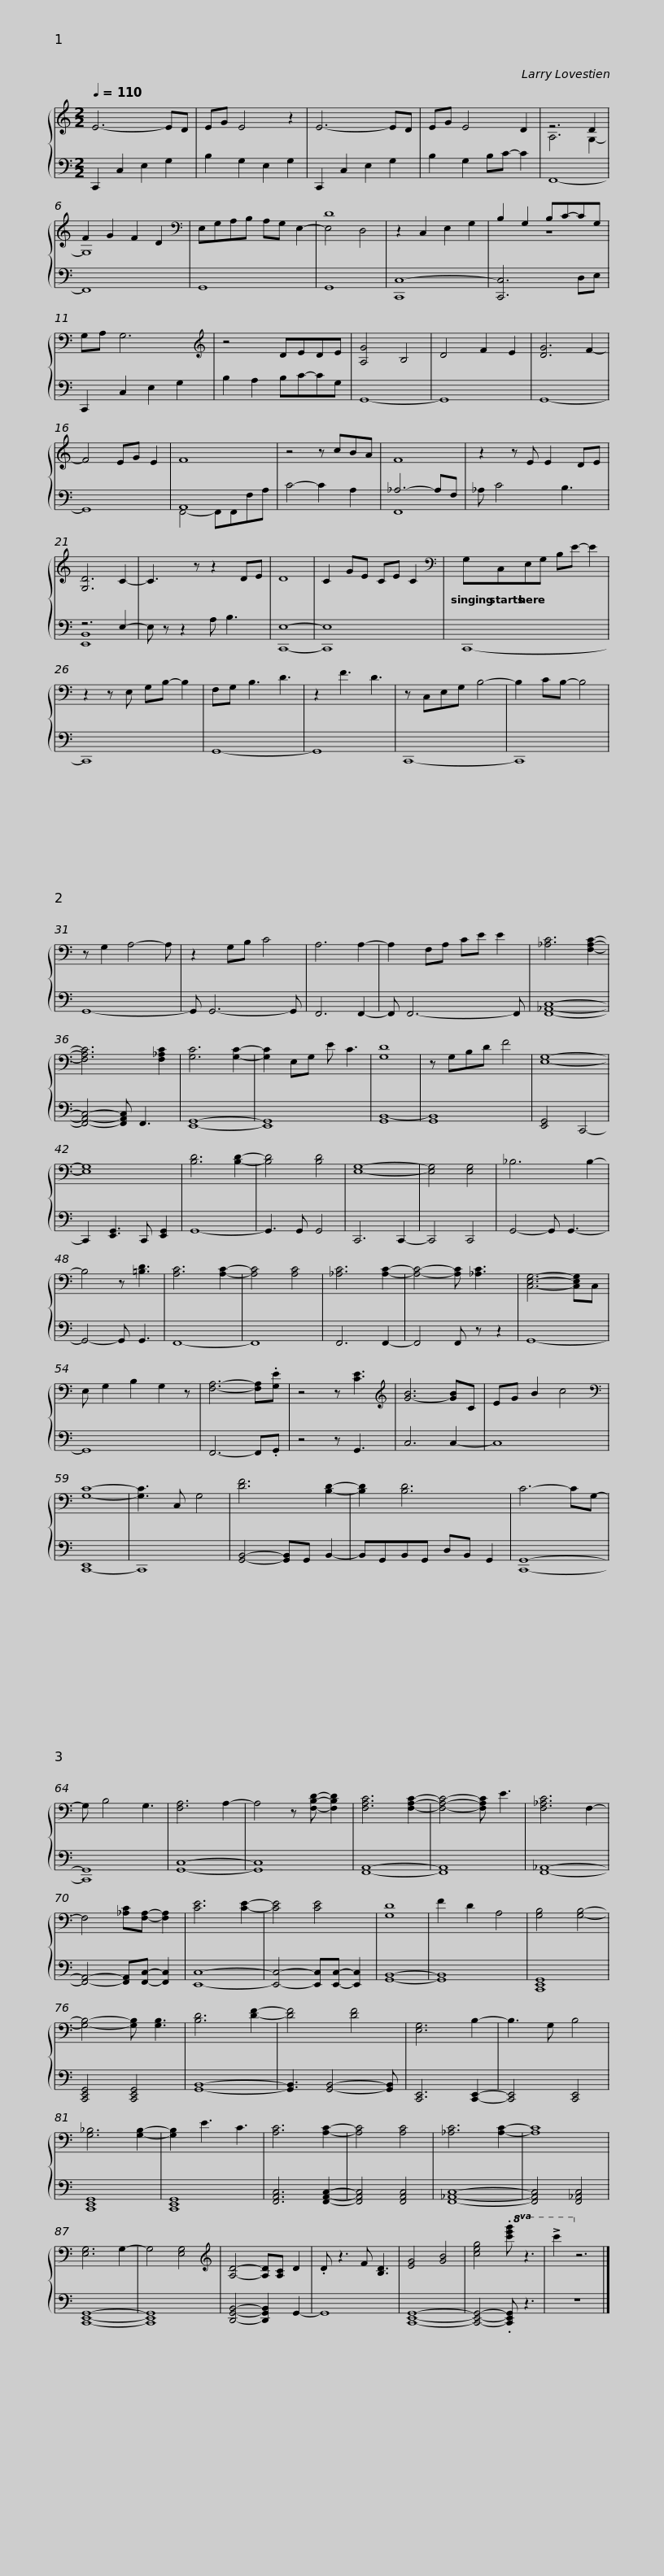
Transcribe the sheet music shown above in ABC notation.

X:1
%%score { ( 1 3 ) | ( 2 4 ) }
L:1/8
Q:1/4=110
M:2/2
I:linebreak $
K:C
V:1 treble
V:3 treble
V:2 bass
V:4 bass
V:1
 E6- ED | EG E4 z2 | E6- ED | EG E4 D2 | z6 D2 | %5
 F2 G2 F2 D2 |[K:bass] E,G,A,B, A,G, E,2- | D8 | z2 C,2 E,2 G,2 |$ B,2 G,2 B,C-CG, | %10
 G,A, G,6 |[K:treble] z4 DEDE | [A,G]4 B,4 | D4 F2 E2 | [DG]6 F2- | %15
 F4 EG E2 | F8 | z4 z cBA |$ F8 | z2 z E E2 DE | %20
 [G,D]6 C2- | C3 z z2 DE | D8 | C2 GE CE C2 |[K:bass] G,C,E,G, B,E- E2 |$ %25
 z2 z E, G,B,- B,2 | F,G, B,3 D3 | z2 F3 D3 | z C,E,G, B,4- | B,2 CB,- B,4 | %30
 z G,2 A,4- A, | z2 G,B, C4 | A,6 A,2- |$ A,2 F,A, CE E2 | [_A,C]6 [F,A,C]2- | %35
 [F,A,C]6 [F,_A,C]2 | [G,C]6 [G,C]2- | [G,C]2 E,G, E C3 | [G,D]8 | z G,B,D F4 | %40
 [E,G,]8- | [E,G,]8 |$ [B,D]6 [B,D]2- | [B,D]4 [B,D]4 | [E,G,]8- | %45
 [E,G,]4 [E,G,]4 | _B,6 B,2- | B,4 z [=B,D]3 | [A,C]6 [A,C]2- | [A,C]4 [A,C]4 | %50
 [_A,C]6 [A,C]2- | [A,C]4- [A,C] [_A,C]3 | [C,E,G,]6- [C,E,G,]C, |$ E, G,2 B,2 G,2 z | [F,A,]6- [F,A,].[G,E] | %55
 z4 z [CE]3 |[K:treble] [G-B]6 [GB]C | EG B2 c4 |[K:bass] [G,C]8- | [G,C]3 C, G,4 | %60
 [DF]6 [B,D]2- | [B,D]2 [B,D]6 |$ C6- CG,- | G, B,4 G,3 | [F,A,]6 A,2- | %65
 A,4 z [F,B,D]- [F,B,D]2 | [F,A,C]6 [F,A,C]2- | [F,A,C]4- [F,A,C] E3 | [F,_A,C]6 F,2- | F,4 [_A,C][F,A,]- [F,A,]2 | %70
 [CE]6 [CE]2- | [CE]4 [CE]4 | [G,D]8 |$ F2 D2 A,4 | [G,B,]4 [G,B,]4- | %75
 [G,B,]4- [G,B,] [G,B,]3 | [B,D]6 [DF]2- | [DF]4 [DF]4 | [E,G,]6 B,2- | B,3 G, B,4 | %80
 [G,_B,]6 [G,B,]2- | [G,B,]2 E3 C3 | [A,C]6 [A,C]2- | [A,C]4 [A,C]4 | [_A,C]6 [A,C]2- |$ %85
 [A,C]8 | [E,G,]6 G,2- | G,4 [E,G,]4 |[K:treble] [A,D]4- [A,D][A,C] D2 | .D z3 F [B,D]3 | %90
 [EG]4 [GB]4 | [ceg]4!8va(! .[c'e'g'] z3 | !>!c''2!8va)! z6 |] %93
V:2
 C,,2 C,2 E,2 G,2 | B,2 G,2 E,2 G,2 | C,,2 C,2 E,2 G,2 | B,2 G,2 B,C- C2 | F,,8- | %5
 F,,8 | G,,8 | G,,8 | C,8- |$ [C,,C,]6 D,E, | %10
 C,,2 C,2 E,2 G,2 | B,2 A,2 B,C-CG, | G,,8- | G,,8 | G,,8- | %15
 G,,8 | A,,8 | C4- C2 A,2 |$ _A,6- A,F, | _A, C4 B,3 | %20
 z6 E,2- | E, z z2 A, B,3 | [C,,E,]8- | [C,,E,]8 | C,,8- |$ %25
 C,,8 | G,,8- | G,,8 | C,,8- | C,,8 | %30
 G,,8- | G,, G,,6- G,, | F,,6 F,,2- |$ F,, F,,6- F,, | [F,,_A,,C,]8- | %35
 [F,,A,,C,]4- [F,,A,,C,] F,,3 | [E,,G,,]8- | [E,,G,,]8 | [G,,B,,-]8 | G,,8 | %40
 [E,,G,,]4 C,,4- | C,,2 [E,,G,,]3 C,, [E,,G,,]2 |$ G,,8- | G,,3 G,, G,,4 | C,,6 C,,2- | %45
 C,,4 C,,4 | G,,4- G,, G,,3- | G,,4- G,, G,,3 | F,,8- | F,,8 | %50
 F,,6 F,,2- | F,,4 F,, z z2 | G,,8- |$ G,,8 | F,,6- F,,.G,, | %55
 z4 z G,,3 | C,6 C,2- | C,8 | [C,,-E,,]8 | C,,8 | %60
 [G,,B,,]4- [G,,B,,]G,, B,,2- | B,,G,,B,,G,, D,B,, G,,2 |$ [C,,G,,]8- | [C,,G,,]8 | [G,,C,]8- | %65
 [G,,C,]8 | [F,,A,,]8- | [F,,A,,]8 | [F,,_A,,]8- | [F,,A,,]4- [F,,A,,][F,,C,]- [F,,C,]2 | %70
 [E,,C,]8- | [E,,C,]4- [E,,C,][E,,C,]- [E,,C,]2 | [G,,B,,]8- |$ [G,,B,,]8 | [C,,E,,G,,]8 | %75
 [C,,E,,G,,]4 [C,,E,,G,,]4 | [G,,B,,]8- | [G,,B,,]3 [G,,B,,]4- [G,,B,,] | [C,,E,,]6 [C,,E,,]2- | [C,,E,,]4 [C,,E,,]4 | %80
 [C,,E,,G,,]8 | [C,,E,,G,,]8 | [F,,A,,C,]6 [F,,A,,C,]2- | [F,,A,,C,]4 [F,,A,,C,]4 | [F,,_A,,C,]8- |$ %85
 [F,,A,,C,]4 [F,,_A,,C,]4 | [C,,E,,G,,]8- | [C,,E,,G,,]8 | [D,,G,,B,,]4- [D,,G,,B,,]2 G,,2- | G,,8 | %90
 [C,,E,,G,,]8- | [C,,E,,G,,]4- .[C,,E,,G,,] z3 | z8 |] %93
V:3
 x8 | x8 | x8 | x8 | A,6 G,2- | %5
 G,8 |[K:bass] x8 | E,4 D,4 | x8 |$ z8 | %10
 x8 |[K:treble] x8 | x8 | x8 | x8 | %15
 x8 | x8 | x8 |$ x8 | x8 | %20
 x8 | x8 | x8 | x8 |[K:bass] x8 |$ %25
 x8 | x8 | x8 | x8 | x8 | %30
 x8 | x8 | x8 |$ x8 | x8 | %35
 x8 | x8 | x8 | x8 | x8 | %40
 x8 | x8 |$ x8 | x8 | x8 | %45
 x8 | x8 | x8 | x8 | x8 | %50
 x8 | x8 | x8 |$ x8 | x8 | %55
 x8 |[K:treble] x8 | x8 |[K:bass] x8 | x8 | %60
 x8 | x8 |$ x8 | x8 | x8 | %65
 x8 | x8 | x8 | x8 | x8 | %70
 x8 | x8 | x8 |$ x8 | x8 | %75
 x8 | x8 | x8 | x8 | x8 | %80
 x8 | x8 | x8 | x8 | x8 |$ %85
 x8 | x8 | x8 |[K:treble] x8 | x8 | %90
 x8 | x4!8va(! x4 | x2!8va)! x6 |] %93
V:4
 x8 | x8 | x8 | x8 | x8 | %5
 x8 | x8 | x8 | C,,8- |$ x8 | %10
 x8 | x8 | x8 | x8 | x8 | %15
 x8 | F,,4- F,,F,,F,A, | x8 |$ F,,8 | x8 | %20
 [E,,B,,]8 | x8 | x8 | x8 | x8 |$ %25
 x8 | x8 | x8 | x8 | x8 | %30
 x8 | x8 | x8 |$ x8 | x8 | %35
 x8 | x8 | x8 | x8 | B,,8 | %40
 x8 | x8 |$ x8 | x8 | x8 | %45
 x8 | x8 | x8 | x8 | x8 | %50
 x8 | x8 | x8 |$ x8 | x8 | %55
 x8 | x8 | x8 | x8 | x8 | %60
 x8 | x8 |$ x8 | x8 | x8 | %65
 x8 | x8 | x8 | x8 | x8 | %70
 x8 | x8 | x8 |$ x8 | x8 | %75
 x8 | x8 | x8 | x8 | x8 | %80
 x8 | x8 | x8 | x8 | x8 |$ %85
 x8 | x8 | x8 | x8 | x8 | %90
 x8 | x8 | x8 |] %93
